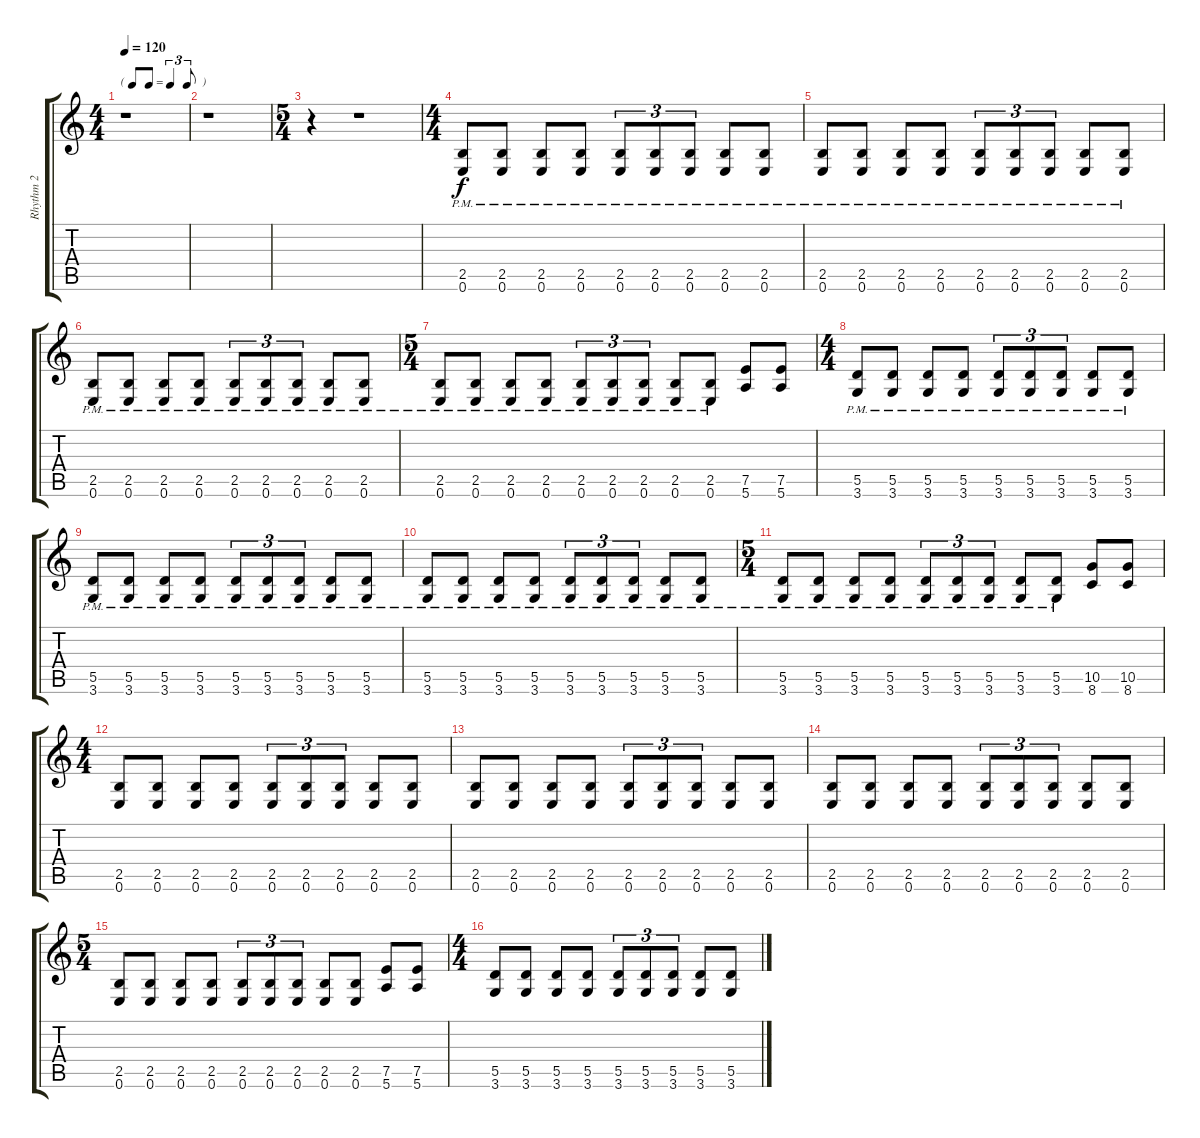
\track ("Rhythm 2" "Rhythm 2") {instrument overdrivenguitar}
\staff {score tabs}
\tuning (E4 B3 G3 D3 A2 E2) {hide}
\ts (4 4)
\tf triplet8th
\tempo 120
\clef g2
\ks c
r.1{dy f} |
r.1 |
\ts (5 4)
r.4 r.1 |
\ts (4 4)
(2.5{pm} 0.6{pm}).8 (2.5{pm} 0.6{pm}).8 (2.5{pm} 0.6{pm}).8 (2.5{pm} 0.6{pm}).8 (2.5{pm} 0.6{pm}).8{tu (3 2)} (2.5{pm} 0.6{pm}).8{tu (3 2)} (2.5{pm} 0.6{pm}).8{tu (3 2)} (2.5{pm} 0.6{pm}).8 (2.5{pm} 0.6{pm}).8 |
(2.5{pm} 0.6{pm}).8 (2.5{pm} 0.6{pm}).8 (2.5{pm} 0.6{pm}).8 (2.5{pm} 0.6{pm}).8 (2.5{pm} 0.6{pm}).8{tu (3 2)} (2.5{pm} 0.6{pm}).8{tu (3 2)} (2.5{pm} 0.6{pm}).8{tu (3 2)} (2.5{pm} 0.6{pm}).8 (2.5{pm} 0.6{pm}).8 |
(2.5{pm} 0.6{pm}).8 (2.5{pm} 0.6{pm}).8 (2.5{pm} 0.6{pm}).8 (2.5{pm} 0.6{pm}).8 (2.5{pm} 0.6{pm}).8{tu (3 2)} (2.5{pm} 0.6{pm}).8{tu (3 2)} (2.5{pm} 0.6{pm}).8{tu (3 2)} (2.5{pm} 0.6{pm}).8 (2.5{pm} 0.6{pm}).8 |
\ts (5 4)
(2.5{pm} 0.6{pm}).8 (2.5{pm} 0.6{pm}).8 (2.5{pm} 0.6{pm}).8 (2.5{pm} 0.6{pm}).8 (2.5{pm} 0.6{pm}).8{tu (3 2)} (2.5{pm} 0.6{pm}).8{tu (3 2)} (2.5{pm} 0.6{pm}).8{tu (3 2)} (2.5{pm} 0.6{pm}).8 (2.5{pm} 0.6{pm}).8 (7.5 5.6).8 (7.5 5.6).8 |
\ts (4 4)
(5.5{pm} 3.6{pm}).8 (5.5{pm} 3.6{pm}).8 (5.5{pm} 3.6{pm}).8 (5.5{pm} 3.6{pm}).8 (5.5{pm} 3.6{pm}).8{tu (3 2)} (5.5{pm} 3.6{pm}).8{tu (3 2)} (5.5{pm} 3.6{pm}).8{tu (3 2)} (5.5{pm} 3.6{pm}).8 (5.5{pm} 3.6{pm}).8 |
(5.5{pm} 3.6{pm}).8 (5.5{pm} 3.6{pm}).8 (5.5{pm} 3.6{pm}).8 (5.5{pm} 3.6{pm}).8 (5.5{pm} 3.6{pm}).8{tu (3 2)} (5.5{pm} 3.6{pm}).8{tu (3 2)} (5.5{pm} 3.6{pm}).8{tu (3 2)} (5.5{pm} 3.6{pm}).8 (5.5{pm} 3.6{pm}).8 |
(5.5{pm} 3.6{pm}).8 (5.5{pm} 3.6{pm}).8 (5.5{pm} 3.6{pm}).8 (5.5{pm} 3.6{pm}).8 (5.5{pm} 3.6{pm}).8{tu (3 2)} (5.5{pm} 3.6{pm}).8{tu (3 2)} (5.5{pm} 3.6{pm}).8{tu (3 2)} (5.5{pm} 3.6{pm}).8 (5.5{pm} 3.6{pm}).8 |
\ts (5 4)
(5.5{pm} 3.6{pm}).8 (5.5{pm} 3.6{pm}).8 (5.5{pm} 3.6{pm}).8 (5.5{pm} 3.6{pm}).8 (5.5{pm} 3.6{pm}).8{tu (3 2)} (5.5{pm} 3.6{pm}).8{tu (3 2)} (5.5{pm} 3.6{pm}).8{tu (3 2)} (5.5{pm} 3.6{pm}).8 (5.5{pm} 3.6{pm}).8 (10.5 8.6).8 (10.5 8.6).8 |
\ts (4 4)
(2.5 0.6).8 (2.5 0.6).8 (2.5 0.6).8 (2.5 0.6).8 (2.5 0.6).8{tu (3 2)} (2.5 0.6).8{tu (3 2)} (2.5 0.6).8{tu (3 2)} (2.5 0.6).8 (2.5 0.6).8 |
(2.5 0.6).8 (2.5 0.6).8 (2.5 0.6).8 (2.5 0.6).8 (2.5 0.6).8{tu (3 2)} (2.5 0.6).8{tu (3 2)} (2.5 0.6).8{tu (3 2)} (2.5 0.6).8 (2.5 0.6).8 |
(2.5 0.6).8 (2.5 0.6).8 (2.5 0.6).8 (2.5 0.6).8 (2.5 0.6).8{tu (3 2)} (2.5 0.6).8{tu (3 2)} (2.5 0.6).8{tu (3 2)} (2.5 0.6).8 (2.5 0.6).8 |
\ts (5 4)
(2.5 0.6).8 (2.5 0.6).8 (2.5 0.6).8 (2.5 0.6).8 (2.5 0.6).8{tu (3 2)} (2.5 0.6).8{tu (3 2)} (2.5 0.6).8{tu (3 2)} (2.5 0.6).8 (2.5 0.6).8 (7.5 5.6).8 (7.5 5.6).8 |
\ts (4 4)
(5.5 3.6).8 (5.5 3.6).8 (5.5 3.6).8 (5.5 3.6).8 (5.5 3.6).8{tu (3 2)} (5.5 3.6).8{tu (3 2)} (5.5 3.6).8{tu (3 2)} (5.5 3.6).8 (5.5 3.6).8
